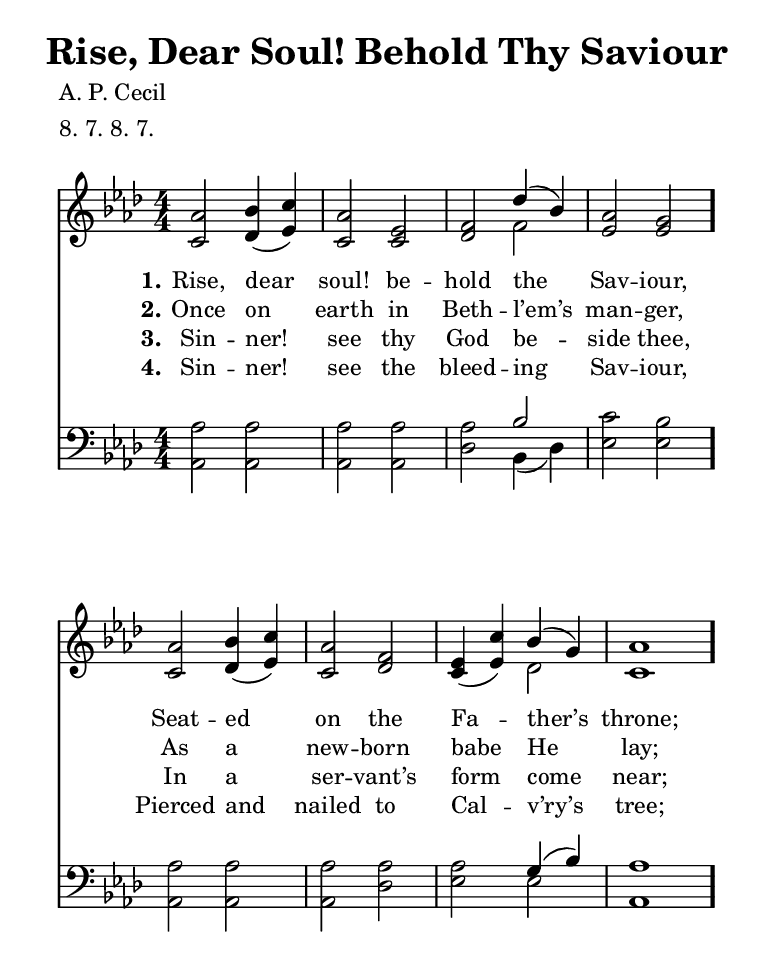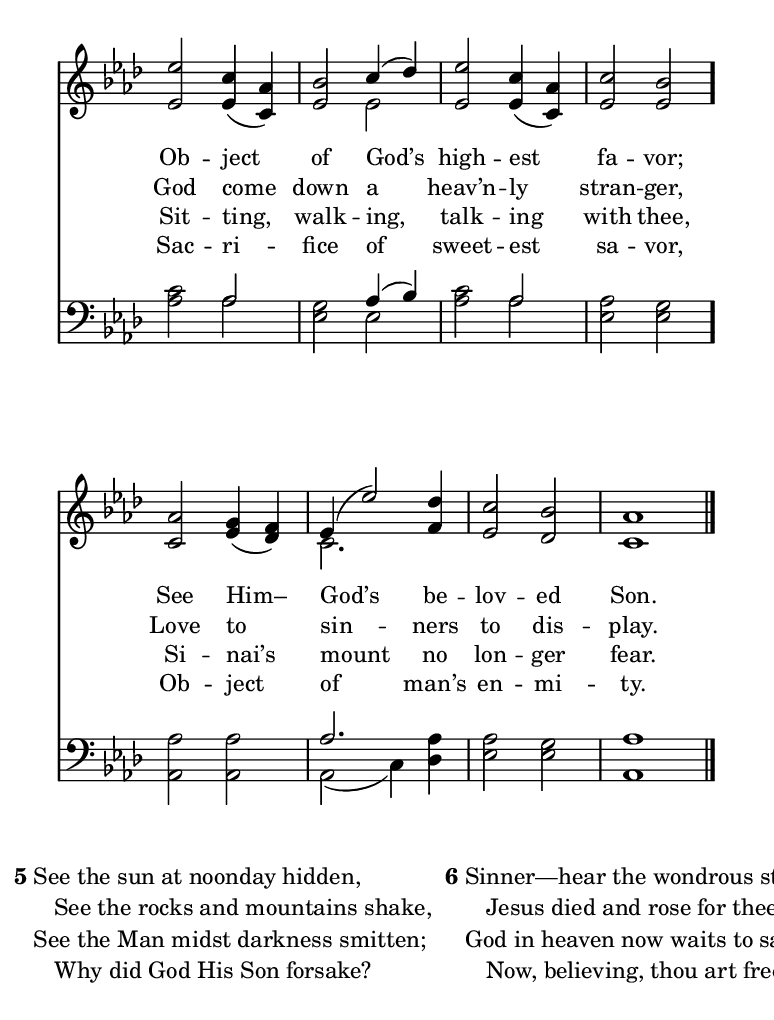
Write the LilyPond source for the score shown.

\include "common/global.ily"
\paper {
  \include "common/paper.ily"
  ragged-bottom = ##t
  system-system-spacing.padding = 11
}

\header{
  %gospel
  hymnnumber = "47"
  title = "Rise, Dear Soul! Behold Thy Saviour"
  tunename = "Suffield"
  meter = "8. 7. 8. 7."
  poet = "A. P. Cecil"
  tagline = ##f
}

% for fermata in MIDI
ta = { \tempo 4=120 }
tb = { \tempo 4=60  }

patternAA = { c2 c4( c4) | c2 c2 | c2 c4( c4) | c2 c2 }
patternAB = { c2 c4( c4) | c2 c2 | c2 c2      | c2 c2 }
patternAC = { c2 c2      | c2 c2 | c2 c2      | c2 c2 }
patternAD = { c2 c2      | c2 c2 | c2 c4( c4) | c2 c2 }

patternBA = { c2 c4( c4) | c2 c2 | c4( c4) c4( c4) | c1 }
patternBB = { c2 c4( c4) | c2 c2 | c4( c4) c2      | c1 }
patternBC = { c2 c2      | c2 c2 | c2      c4( c4) | c1 }
patternBD = { c2 c2      | c2 c2 | c2      c2      | c1 }

patternCA = { c2 c4( c4) | c2 c4( c4) | c2 c4( c4) | c2 c2 }
patternCB = { c2 c4( c4) | c2 c2      | c2 c4( c4) | c2 c2 }
patternCC = { c2 c2      | c2 c4( c4) | c2 c2      | c2 c2 }
patternCD = { c2 c2      | c2 c2      | c2 c2      | c2 c2 }

patternDA = { c2 c4( c4) | c4( c2) c4   | c2 c2 | c1 }
patternDB = { c2 c4( c4) | c2.   c4   | c2 c2 | c1 }
patternDC = { c2 c2      | c2.   c4   | c2 c2 | c1 }
patternDD = { c2 c2      | c2( c4) c4 | c2 c2 | c1 }

global = {
  \include "common/overrides.ily"
  \override Staff.TimeSignature.style = #'numbered
  \time 4/4
  \override Score.MetronomeMark.transparent = ##t % hide all fermata changes too
  \ta
  \key aes \major
  \autoBeamOff
}

notesSoprano = {
\global
\relative c'' {

  \changePitch \patternAA { aes bes c | aes ees | f des' bes | aes g }
  \changePitch \patternBA { aes bes c | aes f | ees c' bes g | aes }
  \changePitch \patternCA { ees' c aes | bes c des | ees c aes | c bes }
  \changePitch \patternDA { aes g f | ees ees' des | c bes | aes }

  \bar "|."

}
}

notesAlto = {
\global
\relative e' {

  \changePitch \patternAB { c des ees | c c | des f | ees ees }
  \changePitch \patternBB { c des ees | c des | c ees des | c }
  \changePitch \patternCB { ees ees c | ees ees | ees ees c | ees ees }
  \changePitch \patternDB { c ees des | c f | ees des | c }

}
}

notesTenor = {
\global
\relative a {

  \changePitch \patternAC { aes aes | aes aes | aes bes | c bes }
  \changePitch \patternBC { aes aes | aes aes | aes g bes | aes }
  \changePitch \patternCC { c aes | g aes bes | c aes | aes g }
  \changePitch \patternDC { aes aes | aes aes | aes g | aes }

}
}

notesBass = {
\global
\relative f, {

  \changePitch \patternAD { aes aes | aes aes | des bes des | ees ees }
  \changePitch \patternBD { aes, aes | aes des | ees ees | aes, }
  \changePitch \patternCD { aes' aes | ees ees | aes aes | ees ees }
  \changePitch \patternDD { aes, aes | aes c des | ees ees | aes, }

}
}

wordsA = \lyricmode {
\set stanza = "1."

Rise, dear soul! be -- hold the Sav -- iour, \bar "."
Seat -- ed on the Fa -- ther’s throne; \bar "." \break
Ob -- ject of God’s high -- est fa -- vor; \bar "."
See Him– God’s be -- lov -- ed Son. \bar "." \break

}

wordsB = \lyricmode {
\set stanza = "2."

Once on earth in Beth -- l’em’s man -- ger,
As a new -- born babe He lay;
God come down a heav’n -- ly stran -- ger,
Love to sin -- ners to dis -- play.

}

wordsC = \lyricmode {
\set stanza = "3."

Sin -- ner! see thy God be -- side thee,
In a ser -- vant’s form come near;
Sit -- ting, walk -- ing, talk -- ing with thee,
Si -- nai’s mount no lon -- ger fear.

}

wordsD = \lyricmode {
\set stanza = "4."

Sin -- ner! see the bleed -- ing Sav -- iour,
Pierced and nailed to Cal -- v’ry’s tree;
Sac -- ri -- fice of sweet -- est sa -- vor,
Ob -- ject of man’s en -- mi -- ty.

}

wordsE = \markuplist {

\line { See the sun at noonday hidden, }
\line { { \hspace #2 } See the rocks and mountains shake, }
\line { See the Man midst darkness smitten; }
\line { { \hspace #2 } Why did God His Son forsake? }

}

wordsF = \markuplist {

\line { Sinner—hear the wondrous story: }
\line { { \hspace #2 } Jesus died and rose for thee; }
\line { God in heaven now waits to save thee, }
\line { { \hspace #2 } Now, believing, thou art free. }

}

\score {
  \context ChoirStaff <<
    \context Staff = upper <<
      \set Staff.autoBeaming = ##f
      \set ChoirStaff.systemStartDelimiter = #'SystemStartBar
      \set ChoirStaff.printPartCombineTexts = ##f
      \partcombine #'(2 . 9) \notesSoprano \notesAlto
      \context NullVoice = sopranos { \voiceOne << \notesSoprano >> }
      \context NullVoice = altos { \voiceTwo << \notesAlto >> }
      \context Lyrics = one   \lyricsto sopranos \wordsA
      \context Lyrics = two   \lyricsto sopranos \wordsB
      \context Lyrics = three \lyricsto sopranos \wordsC
      \context Lyrics = four  \lyricsto sopranos \wordsD
    >>
    \context Staff = men <<
      \set Staff.autoBeaming = ##f
      \clef bass
      \set ChoirStaff.printPartCombineTexts = ##f
      \partcombine #'(2 . 9) \notesTenor \notesBass
      \context NullVoice = tenors { \voiceOne << \notesTenor >> }
      \context NullVoice = basses { \voiceTwo << \notesBass >> }
    >>
  >>
  \layout {
    \include "common/layout.ily"
  }
  \midi{
    \include "common/midi.ily"
  }
}

\markup { \fill-line {
  \hspace #0.1
  \line{ \bold 5 \column { \wordsE } }
  \hspace #0.1
  \line{ \bold 6 \column { \wordsF } }
  \hspace #0.1
} }

\version "2.19.49"  % necessary for upgrading to future LilyPond versions.

% vi:set et ts=2 sw=2 ai nocindent syntax=lilypond:
